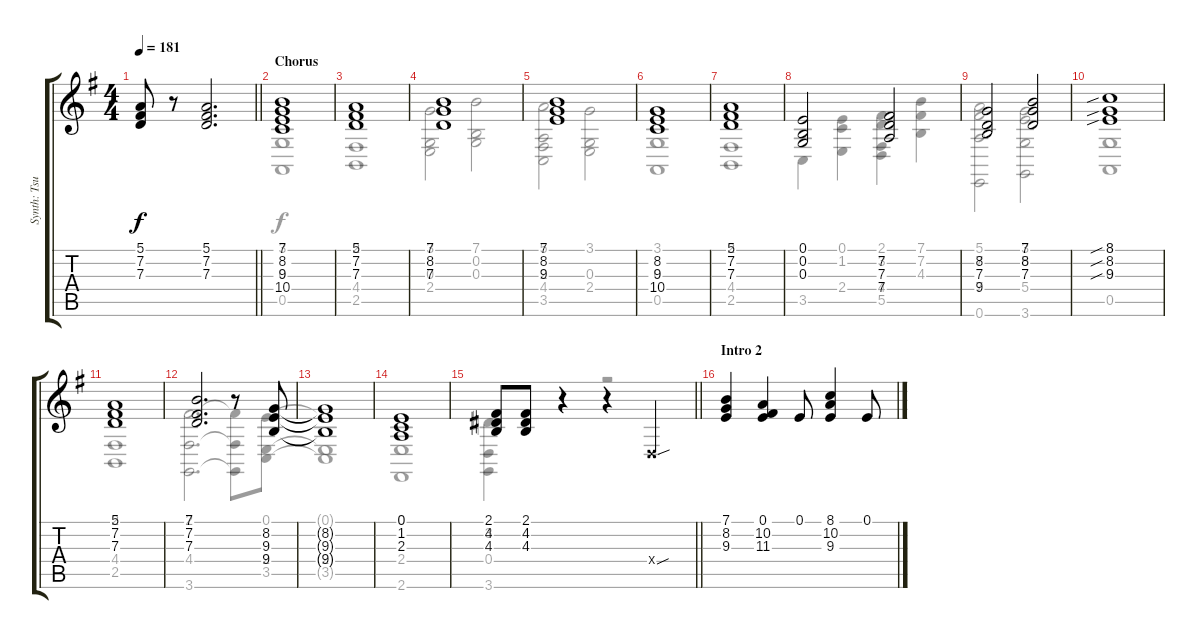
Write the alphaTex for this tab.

\track ("Synth: Tsumugi Kotobuki" "Synth: Tsu") {instrument pad8sweep}
\staff {score tabs}
\tuning (E4 B3 G3 D3 A2 E2) {hide}
\voice
\ts (4 4)
\tempo 181
\clef g2
\barLineRight lightlight
\ks g
(5.1 7.2 7.3).8{dy f} r.8 (5.1 7.2 7.3).2{d} |
\section ("" "Chorus")
(7.1 8.2 9.3 10.4).1 |
(5.1 7.2 7.3).1 |
(7.1 8.2 7.3).1 |
(7.1 8.2 9.3).1 |
(8.2 9.3 10.4).1 |
(5.1 7.2 7.3).1 |
(0.1 0.2 0.3).2 (7.2 7.3 7.4).2 |
(8.2 7.3 9.4).2 (7.1 8.2 7.3).2 |
(8.1{sib} 8.2{sib} 9.3{sib}).1 |
(5.1 7.2 7.3).1 |
(7.1 7.2 7.3).2{d} r.8 (8.2 9.3 9.4).8 |
(8.2{t} 9.3{t} 9.4{t}).1 |
(0.1 1.2 2.3).1 |
\barLineRight lightlight
(2.1 4.2 4.3).8 (2.1 4.2 4.3).8 r.4 r.4 0.4{sou x}.4 |
\section ("" "Intro 2")
(7.1 8.2 9.3).4 (0.1 10.2 11.3).4 0.1.8 (8.1 10.2 9.3).4 0.1.8
\voice
\clef g2
\ottava regular
\simile none
\barLineRight lightlight
\ks g
|
(3.1 0.3 0.5).1 |
(2.1 4.4 2.5).1 |
(3.1 0.3 2.4).2 (7.1 0.2 0.3).2 |
(5.1 2.3 4.4 3.5).2 (3.1 0.3 2.4).2 |
(3.1 0.3 0.5).1 |
(2.1 4.4 2.5).1 |
3.5.4 (0.1 1.2 2.4).4 (2.1 3.2 4.4 5.5).4 (7.1 7.2 4.3).4 |
(5.1 7.2 7.4 0.6).2 (3.1 5.2 5.4 3.6).2 |
(3.1 0.3 0.5).1 |
(2.1 4.4 2.5).1 |
(2.1 4.4 3.6).2{d} (2.1{t} 4.4{t} 3.6{t}).8 (0.1 2.4 3.5).8 |
(0.1{t} 2.4{t} 3.5{t}).1 |
(0.1 2.4 2.6).1 |
\barLineRight lightlight
(3.2 0.4 3.6).4 r.4 r.2 |
